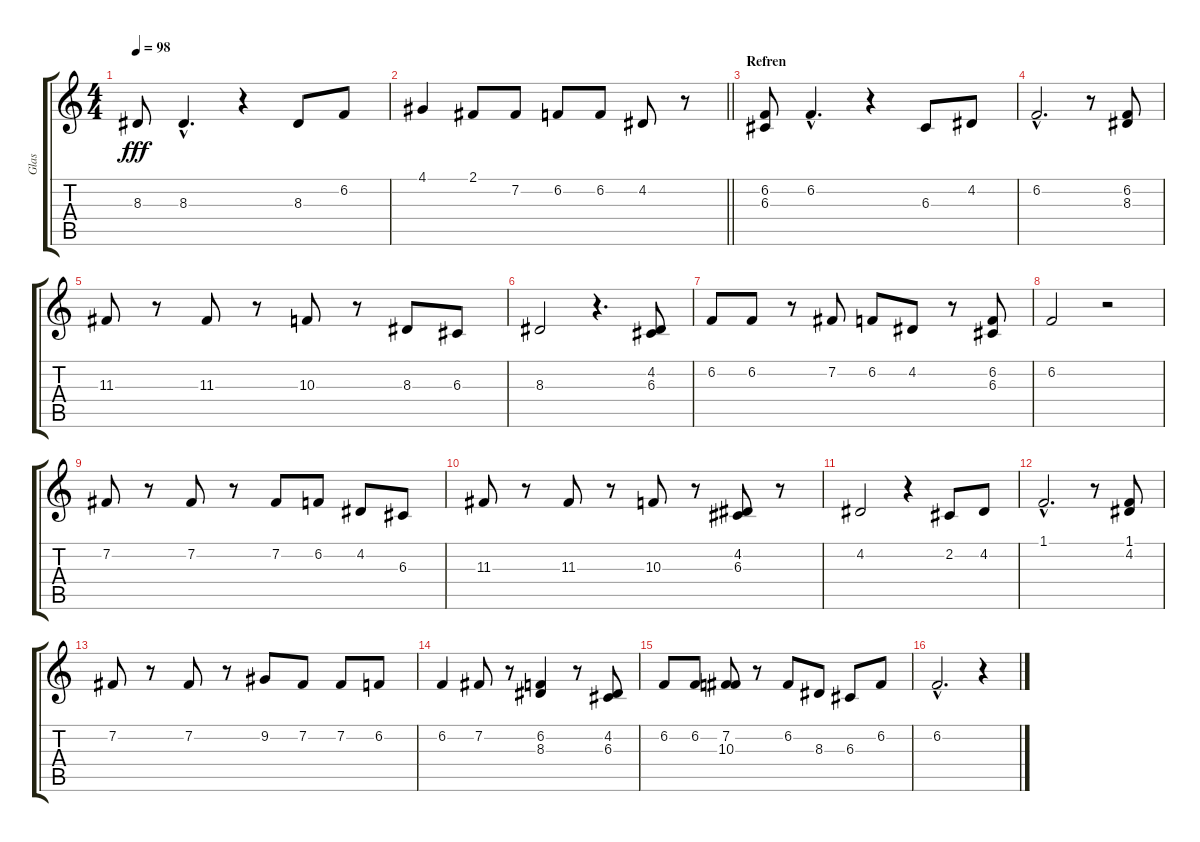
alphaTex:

\track ("Glas" "Glas") {instrument flute}
\staff {score tabs}
\tuning (E4 B3 G3 D3 A2 E2) {hide}
\ts (4 4)
\tempo 98
\clef g2
\ks c
8.3.8{dy fff} 8.3{hac}.4{d} r.4 8.3.8 6.2.8 |
\barLineRight lightlight
4.1.4 2.1.8 7.2.8 6.2.8 6.2.8 4.2.8 r.8 |
\section ("" "Refren")
(6.2 6.3).8 6.2{hac}.4{d} r.4 6.3.8 4.2.8 |
6.2{hac}.2{d} r.8 (6.2 8.3).8 |
11.3.8 r.8 11.3.8 r.8 10.3.8 r.8 8.3.8 6.3.8 |
8.3.2 r.4{d} (4.2 6.3).8 |
6.2.8 6.2.8 r.8 7.2.8 6.2.8 4.2.8 r.8 (6.2 6.3).8 |
6.2.2 r.2 |
7.2.8 r.8 7.2.8 r.8 7.2.8 6.2.8 4.2.8 6.3.8 |
11.3.8 r.8 11.3.8 r.8 10.3.8 r.8 (4.2 6.3).8 r.8 |
4.2.2 r.4 2.2.8 4.2.8 |
1.1{hac}.2{d} r.8 (1.1 4.2).8 |
7.2.8 r.8 7.2.8 r.8 9.2.8 7.2.8 7.2.8 6.2.8 |
6.2.4 7.2.8 r.8 (6.2 8.3).4 r.8 (4.2 6.3).8 |
6.2.8 6.2.8 (7.2 10.3).8 r.8 6.2.8 8.3.8 6.3.8 6.2.8 |
6.2{hac}.2{d} r.4
